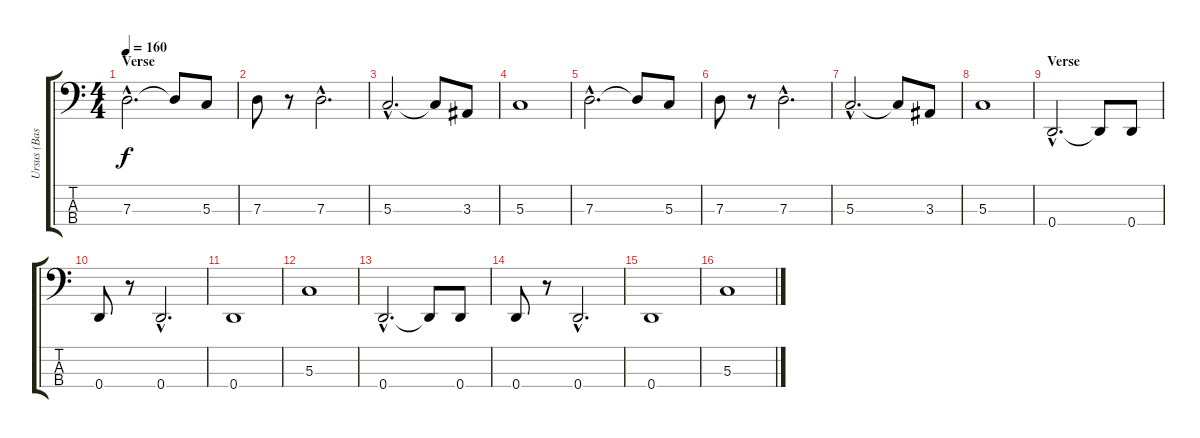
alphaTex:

\track ("Ursus (Bass)" "Ursus (Bas") {instrument electricbassfinger}
\staff {score tabs}
\tuning (F2 C2 G1 D1) {hide}
\ts (4 4)
\section ("" "Verse")
\tempo 160
\clef f4
\ks c
7.3{hac}.2{d dy f} 7.3{t}.8 5.3.8 |
7.3.8 r.8 7.3{hac}.2{d} |
5.3{hac}.2{d} 5.3{t}.8 3.3.8 |
5.3.1 |
7.3{hac}.2{d} 7.3{t}.8 5.3.8 |
7.3.8 r.8 7.3{hac}.2{d} |
5.3{hac}.2{d} 5.3{t}.8 3.3.8 |
5.3.1 |
\section ("" "Verse")
0.4{hac}.2{d} 0.4{t}.8 0.4.8 |
0.4.8 r.8 0.4{hac}.2{d} |
0.4.1 |
5.3.1 |
0.4{hac}.2{d} 0.4{t}.8 0.4.8 |
0.4.8 r.8 0.4{hac}.2{d} |
0.4.1 |
5.3.1
